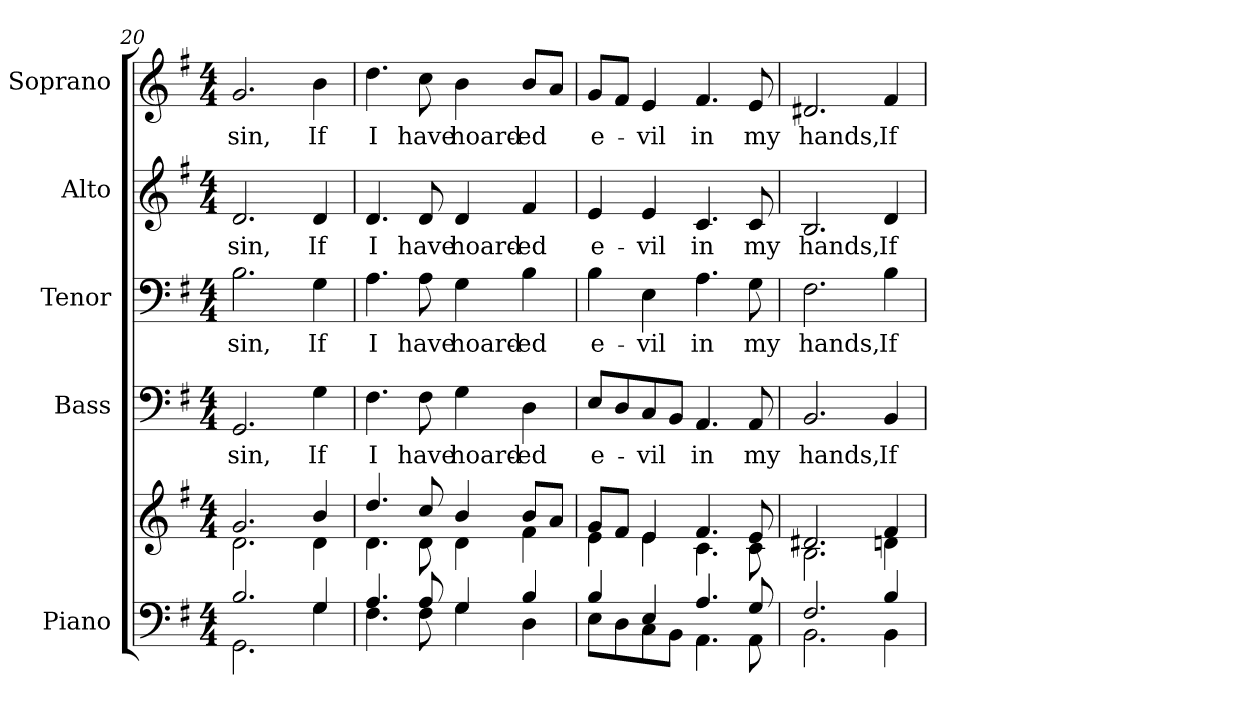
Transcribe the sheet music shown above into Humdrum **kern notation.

**kern	**kern	**kern	**text	**kern	**text	**kern	**text	**kern	**text
*part5	*part5	*part4	*part4	*part3	*part3	*part2	*part2	*part1	*part1
*staff6	*staff5	*staff4	*staff4	*staff3	*staff3	*staff2	*staff2	*staff1	*staff1
*I"Piano	*	*I"Bass	*	*I"Tenor	*	*I"Alto	*	*I"Soprano	*
*I'Pno.	*	*I'B.	*	*I'T.	*	*I'A.	*	*I'S.	*
!!LO:PB:g=z
*clefF4	*clefG2	*clefF4	*	*clefF4	*	*clefG2	*	*clefG2	*
*k[f#]	*k[f#]	*k[f#]	*	*k[f#]	*	*k[f#]	*	*k[f#]	*
*G:	*G:	*G:	*	*G:	*	*G:	*	*G:	*
*M4/4	*M4/4	*M4/4	*	*M4/4	*	*M4/4	*	*M4/4	*
=20	=20	=20	=20	=20	=20	=20	=20	=20	=20
*^	*^	*	*	*	*	*	*	*	*
!	!	!	!	!	!LO:LY:b:color=#000000	!	!	!	!	!	!
!	!	!	!	!	!	!	!LO:LY:b:color=#000000	!	!	!	!
!	!	!	!	!	!	!	!	!	!LO:LY:b:color=#000000	!	!
!	!	!	!	!	!	!	!	!	!	!	!LO:LY:b:color=#000000
2.Bi/	2.GGi\	2.gi/	2.di\	2.GGi/	sin,	2.Bi\	sin,	2.di/	sin,	2.gi/	sin,
!	!	!	!	!	!LO:LY:b:color=#000000	!	!	!	!	!	!
!	!	!	!	!	!	!	!LO:LY:b:color=#000000	!	!	!	!
!	!	!	!	!	!	!	!	!	!LO:LY:b:color=#000000	!	!
!	!	!	!	!	!	!	!	!	!	!	!LO:LY:b:color=#000000
4Gi/	4Gi\	4bi/	4di\	4Gi\	If	4Gi\	If	4di/	If	4bi\	If
=21	=21	=21	=21	=21	=21	=21	=21	=21	=21	=21	=21
!	!	!	!	!	!LO:LY:b:color=#000000	!	!	!	!	!	!
!	!	!	!	!	!	!	!LO:LY:b:color=#000000	!	!	!	!
!	!	!	!	!	!	!	!	!	!LO:LY:b:color=#000000	!	!
!	!	!	!	!	!	!	!	!	!	!	!LO:LY:b:color=#000000
4.Ai/	4.F#i\	4.ddi/	4.di\	4.F#i\	I	4.Ai\	I	4.di/	I	4.ddi\	I
!	!	!	!	!	!LO:LY:b:color=#000000	!	!	!	!	!	!
!	!	!	!	!	!	!	!LO:LY:b:color=#000000	!	!	!	!
!	!	!	!	!	!	!	!	!	!LO:LY:b:color=#000000	!	!
!	!	!	!	!	!	!	!	!	!	!	!LO:LY:b:color=#000000
8Ai/	8F#i\	8cci/	8di\	8F#i\	have	8Ai\	have	8di/	have	8cci\	have
!	!	!	!	!	!LO:LY:b:color=#000000	!	!	!	!	!	!
!	!	!	!	!	!	!	!LO:LY:b:color=#000000	!	!	!	!
!	!	!	!	!	!	!	!	!	!LO:LY:b:color=#000000	!	!
!	!	!	!	!	!	!	!	!	!	!	!LO:LY:b:color=#000000
4Gi/	4Gi\	4bi/	4di\	4Gi\	hoard-	4Gi\	hoard-	4di/	hoard-	4bi\	hoard-
!	!	!	!	!	!LO:LY:b:color=#000000	!	!	!	!	!	!
!	!	!	!	!	!	!	!LO:LY:b:color=#000000	!	!	!	!
!	!	!	!	!	!	!	!	!	!LO:LY:b:color=#000000	!	!
!	!	!	!	!	!	!	!	!	!	!	!LO:LY:b:color=#000000
4Bi/	4Di\	8bi/L	4f#i\	4Di\	-ed	4Bi\	-ed	4f#i/	-ed	8bi/L	-ed
.	.	8ai/J	.	.	.	.	.	.	.	8ai/J	.
!!LO:PB:g=z
=22	=22	=22	=22	=22	=22	=22	=22	=22	=22	=22	=22
!	!	!	!	!	!LO:LY:b:color=#000000	!	!	!	!	!	!
!	!	!	!	!	!	!	!LO:LY:b:color=#000000	!	!	!	!
!	!	!	!	!	!	!	!	!	!LO:LY:b:color=#000000	!	!
!	!	!	!	!	!	!	!	!	!	!	!LO:LY:b:color=#000000
4Bi/	8Ei\L	8gi/L	4ei\	8Ei/L	e-	4Bi\	e-	4ei/	e-	8gi/L	e-
.	8Di\	8f#i/J	.	8Di/	.	.	.	.	.	8f#i/J	.
!	!	!	!	!	!LO:LY:b:color=#000000	!	!	!	!	!	!
!	!	!	!	!	!	!	!LO:LY:b:color=#000000	!	!	!	!
!	!	!	!	!	!	!	!	!	!LO:LY:b:color=#000000	!	!
!	!	!	!	!	!	!	!	!	!	!	!LO:LY:b:color=#000000
4Ei/	8Ci\	4ei/	4ei\	8Ci/	-vil	4Ei\	-vil	4ei/	-vil	4ei/	-vil
.	8BBi\J	.	.	8BBi/J	.	.	.	.	.	.	.
!	!	!	!	!	!LO:LY:b:color=#000000	!	!	!	!	!	!
!	!	!	!	!	!	!	!LO:LY:b:color=#000000	!	!	!	!
!	!	!	!	!	!	!	!	!	!LO:LY:b:color=#000000	!	!
!	!	!	!	!	!	!	!	!	!	!	!LO:LY:b:color=#000000
4.Ai/	4.AAi\	4.f#i/	4.ci\	4.AAi/	in	4.Ai\	in	4.ci/	in	4.f#i/	in
!	!	!	!	!	!LO:LY:b:color=#000000	!	!	!	!	!	!
!	!	!	!	!	!	!	!LO:LY:b:color=#000000	!	!	!	!
!	!	!	!	!	!	!	!	!	!LO:LY:b:color=#000000	!	!
!	!	!	!	!	!	!	!	!	!	!	!LO:LY:b:color=#000000
8Gi/	8AAi\	8ei/	8ci\	8AAi/	my	8Gi\	my	8ci/	my	8ei/	my
=23	=23	=23	=23	=23	=23	=23	=23	=23	=23	=23	=23
!	!	!	!	!	!LO:LY:b:color=#000000	!	!	!	!	!	!
!	!	!	!	!	!	!	!LO:LY:b:color=#000000	!	!	!	!
!	!	!	!	!	!	!	!	!	!LO:LY:b:color=#000000	!	!
!	!	!	!	!	!	!	!	!	!	!	!LO:LY:b:color=#000000
2.F#i/	2.BBi\	2.d#Xi/	2.Bi\	2.BBi/	hands,	2.F#i\	hands,	2.Bi/	hands,	2.d#Xi/	hands,
!	!	!	!	!	!LO:LY:b:color=#000000	!	!	!	!	!	!
!	!	!	!	!	!	!	!LO:LY:b:color=#000000	!	!	!	!
!	!	!	!	!	!	!	!	!	!LO:LY:b:color=#000000	!	!
!	!	!	!	!	!	!	!	!	!	!	!LO:LY:b:color=#000000
4Bi/	4BBi\	4f#i/	4dni\	4BBi/	If	4Bi\	If	4di/	If	4f#i/	If
*v	*v	*	*	*	*	*	*	*	*	*	*
*	*v	*v	*	*	*	*	*	*	*	*
=	=	=	=	=	=	=	=	=	=
*-	*-	*-	*-	*-	*-	*-	*-	*-	*-
